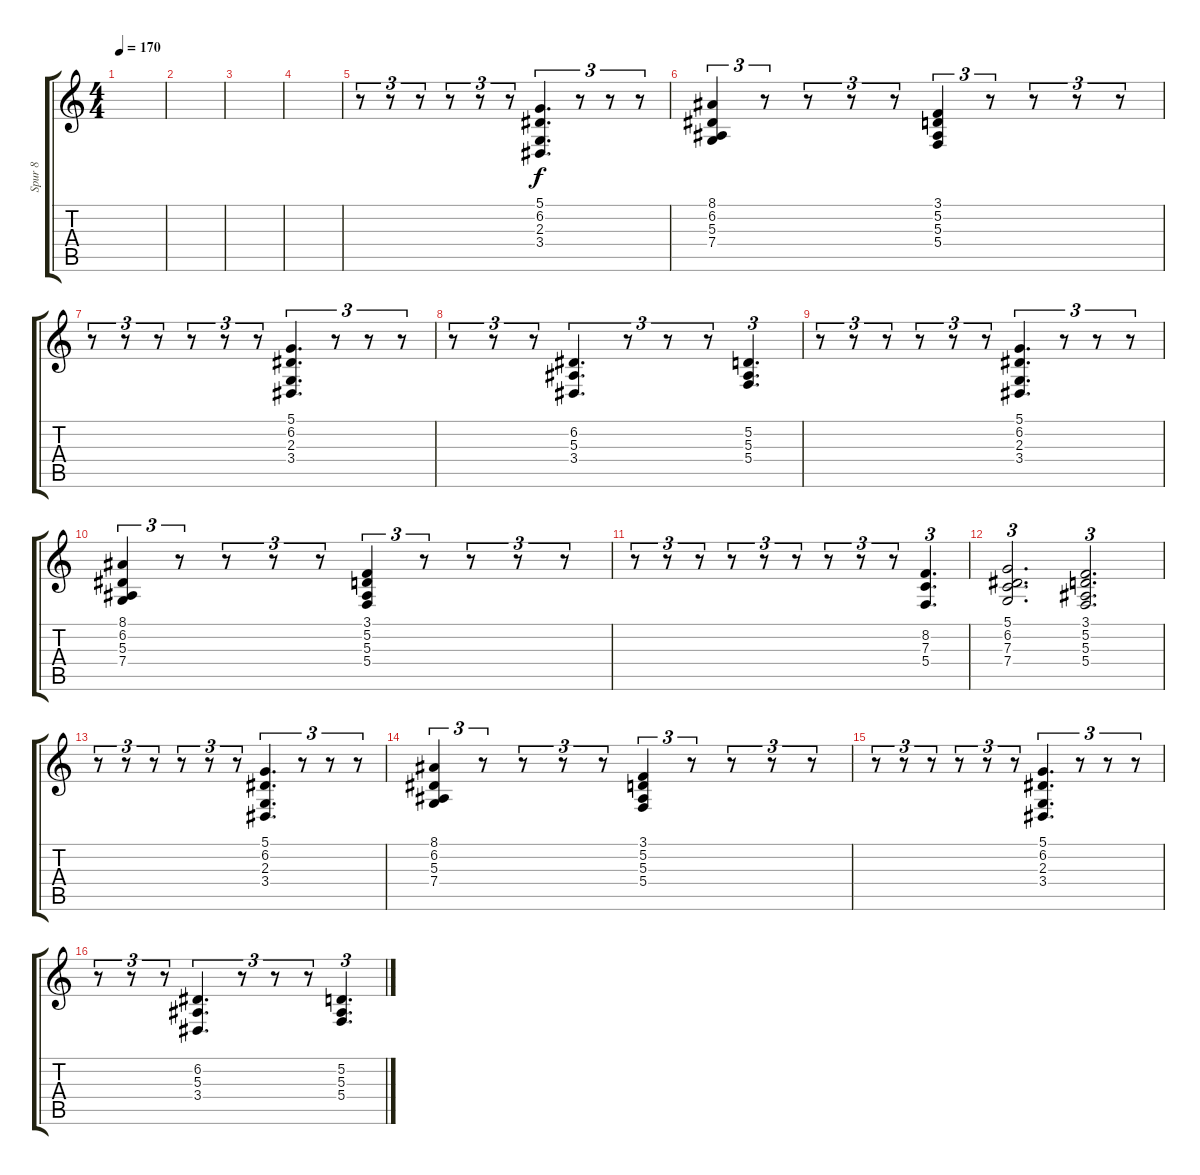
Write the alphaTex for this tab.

\track ("Spur 8" "Spur 8") {instrument stringensemble1}
\staff {score tabs}
\tuning (D4 A3 F3 C3 G2 D2) {hide}
\ts (4 4)
\tempo 170
\clef g2
\ks c
|
|
|
|
r.8{tu (3 2)} r.8{tu (3 2)} r.8{tu (3 2)} r.8{tu (3 2)} r.8{tu (3 2)} r.8{tu (3 2)} (5.1 6.2 2.3 3.4).4{d tu (3 2)} r.8{tu (3 2)} r.8{tu (3 2)} r.8{tu (3 2)} |
(8.1 6.2 5.3 7.4).4{tu (3 2)} r.8{tu (3 2)} r.8{tu (3 2)} r.8{tu (3 2)} r.8{tu (3 2)} (3.1 5.2 5.3 5.4).4{tu (3 2)} r.8{tu (3 2)} r.8{tu (3 2)} r.8{tu (3 2)} r.8{tu (3 2)} |
r.8{tu (3 2)} r.8{tu (3 2)} r.8{tu (3 2)} r.8{tu (3 2)} r.8{tu (3 2)} r.8{tu (3 2)} (5.1 6.2 2.3 3.4).4{d tu (3 2)} r.8{tu (3 2)} r.8{tu (3 2)} r.8{tu (3 2)} |
r.8{tu (3 2)} r.8{tu (3 2)} r.8{tu (3 2)} (6.2 5.3 3.4).4{d tu (3 2)} r.8{tu (3 2)} r.8{tu (3 2)} r.8{tu (3 2)} (5.2 5.3 5.4).4{d tu (3 2)} |
r.8{tu (3 2)} r.8{tu (3 2)} r.8{tu (3 2)} r.8{tu (3 2)} r.8{tu (3 2)} r.8{tu (3 2)} (5.1 6.2 2.3 3.4).4{d tu (3 2)} r.8{tu (3 2)} r.8{tu (3 2)} r.8{tu (3 2)} |
(8.1 6.2 5.3 7.4).4{tu (3 2)} r.8{tu (3 2)} r.8{tu (3 2)} r.8{tu (3 2)} r.8{tu (3 2)} (3.1 5.2 5.3 5.4).4{tu (3 2)} r.8{tu (3 2)} r.8{tu (3 2)} r.8{tu (3 2)} r.8{tu (3 2)} |
r.8{tu (3 2)} r.8{tu (3 2)} r.8{tu (3 2)} r.8{tu (3 2)} r.8{tu (3 2)} r.8{tu (3 2)} r.8{tu (3 2)} r.8{tu (3 2)} r.8{tu (3 2)} (8.2 7.3 5.4).4{d tu (3 2)} |
(5.1 6.2 7.3 7.4).2{d tu (3 2)} (3.1 5.2 5.3 5.4).2{d tu (3 2)} |
r.8{tu (3 2)} r.8{tu (3 2)} r.8{tu (3 2)} r.8{tu (3 2)} r.8{tu (3 2)} r.8{tu (3 2)} (5.1 6.2 2.3 3.4).4{d tu (3 2)} r.8{tu (3 2)} r.8{tu (3 2)} r.8{tu (3 2)} |
(8.1 6.2 5.3 7.4).4{tu (3 2)} r.8{tu (3 2)} r.8{tu (3 2)} r.8{tu (3 2)} r.8{tu (3 2)} (3.1 5.2 5.3 5.4).4{tu (3 2)} r.8{tu (3 2)} r.8{tu (3 2)} r.8{tu (3 2)} r.8{tu (3 2)} |
r.8{tu (3 2)} r.8{tu (3 2)} r.8{tu (3 2)} r.8{tu (3 2)} r.8{tu (3 2)} r.8{tu (3 2)} (5.1 6.2 2.3 3.4).4{d tu (3 2)} r.8{tu (3 2)} r.8{tu (3 2)} r.8{tu (3 2)} |
r.8{tu (3 2)} r.8{tu (3 2)} r.8{tu (3 2)} (6.2 5.3 3.4).4{d tu (3 2)} r.8{tu (3 2)} r.8{tu (3 2)} r.8{tu (3 2)} (5.2 5.3 5.4).4{d tu (3 2)}
